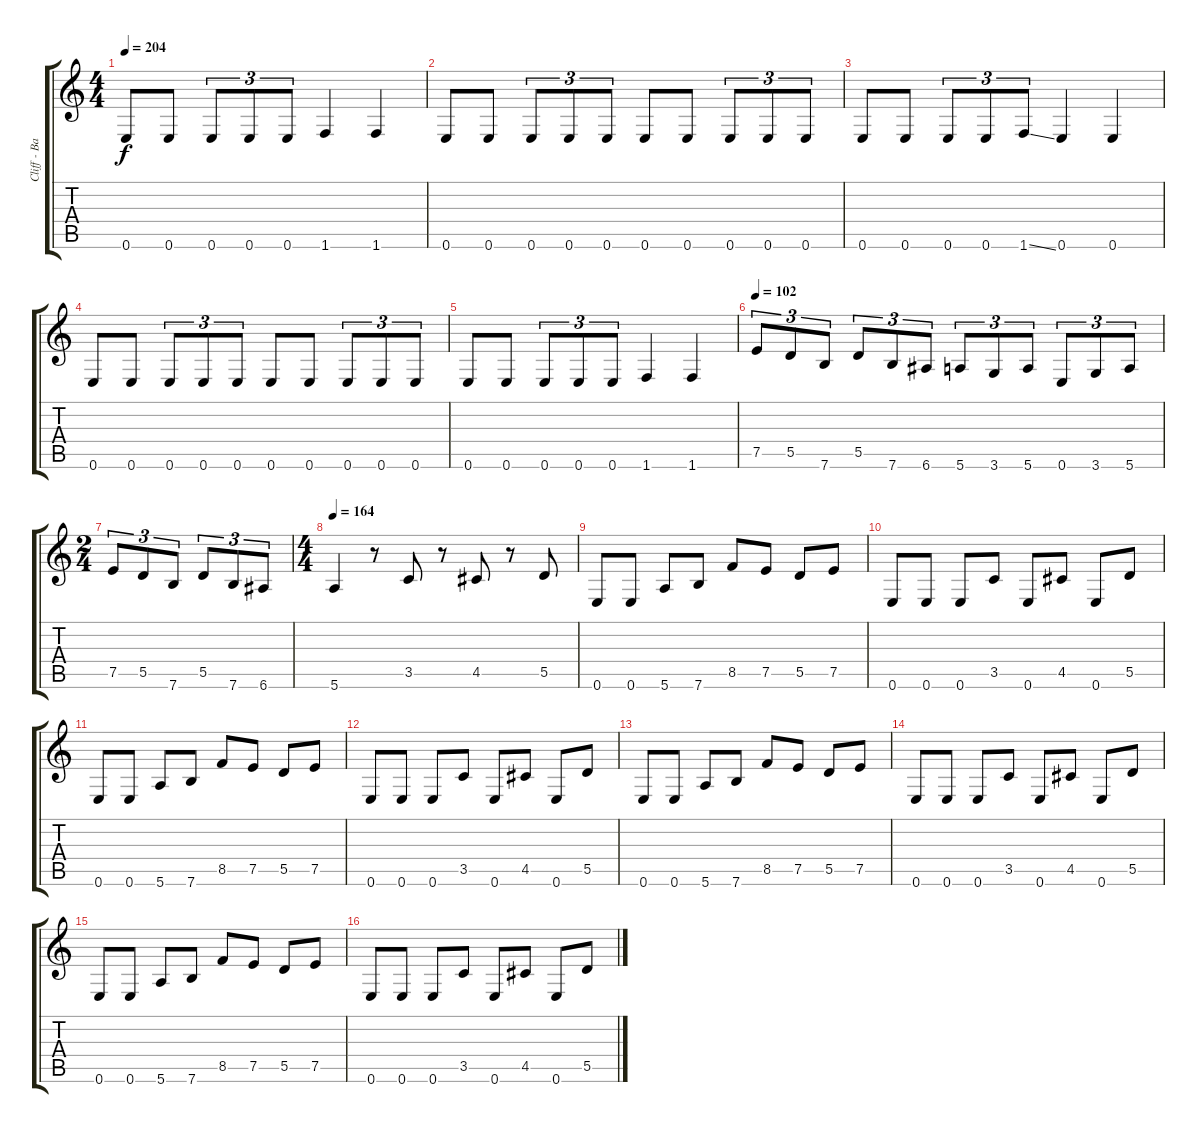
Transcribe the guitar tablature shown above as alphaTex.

\track ("Cliff - Bass" "Cliff - Ba") {instrument electricbasspick}
\staff {score tabs}
\tuning (E4 B3 G3 D3 A2 E2) {hide}
\ts (4 4)
\tempo 204
\clef g2
\ks c
0.6.8{dy f} 0.6.8 0.6.8{tu (3 2)} 0.6.8{tu (3 2)} 0.6.8{tu (3 2)} 1.6.4 1.6.4 |
0.6.8 0.6.8 0.6.8{tu (3 2)} 0.6.8{tu (3 2)} 0.6.8{tu (3 2)} 0.6.8 0.6.8 0.6.8{tu (3 2)} 0.6.8{tu (3 2)} 0.6.8{tu (3 2)} |
0.6.8 0.6.8 0.6.8{tu (3 2)} 0.6.8{tu (3 2)} 1.6{ss}.8{tu (3 2)} 0.6.4 0.6.4 |
0.6.8 0.6.8 0.6.8{tu (3 2)} 0.6.8{tu (3 2)} 0.6.8{tu (3 2)} 0.6.8 0.6.8 0.6.8{tu (3 2)} 0.6.8{tu (3 2)} 0.6.8{tu (3 2)} |
0.6.8 0.6.8 0.6.8{tu (3 2)} 0.6.8{tu (3 2)} 0.6.8{tu (3 2)} 1.6.4 1.6.4 |
\tempo 102
7.5.8{tu (3 2)} 5.5.8{tu (3 2)} 7.6.8{tu (3 2)} 5.5.8{tu (3 2)} 7.6.8{tu (3 2)} 6.6.8{tu (3 2)} 5.6.8{tu (3 2)} 3.6.8{tu (3 2)} 5.6.8{tu (3 2)} 0.6.8{tu (3 2)} 3.6.8{tu (3 2)} 5.6.8{tu (3 2)} |
\ts (2 4)
7.5.8{tu (3 2)} 5.5.8{tu (3 2)} 7.6.8{tu (3 2)} 5.5.8{tu (3 2)} 7.6.8{tu (3 2)} 6.6.8{tu (3 2)} |
\ts (4 4)
\tempo 164
5.6.4 r.8 3.5.8 r.8 4.5.8 r.8 5.5.8 |
0.6.8 0.6.8 5.6.8 7.6.8 8.5.8 7.5.8 5.5.8 7.5.8 |
0.6.8 0.6.8 0.6.8 3.5.8 0.6.8 4.5.8 0.6.8 5.5.8 |
0.6.8 0.6.8 5.6.8 7.6.8 8.5.8 7.5.8 5.5.8 7.5.8 |
0.6.8 0.6.8 0.6.8 3.5.8 0.6.8 4.5.8 0.6.8 5.5.8 |
0.6.8 0.6.8 5.6.8 7.6.8 8.5.8 7.5.8 5.5.8 7.5.8 |
0.6.8 0.6.8 0.6.8 3.5.8 0.6.8 4.5.8 0.6.8 5.5.8 |
0.6.8 0.6.8 5.6.8 7.6.8 8.5.8 7.5.8 5.5.8 7.5.8 |
0.6.8 0.6.8 0.6.8 3.5.8 0.6.8 4.5.8 0.6.8 5.5.8
